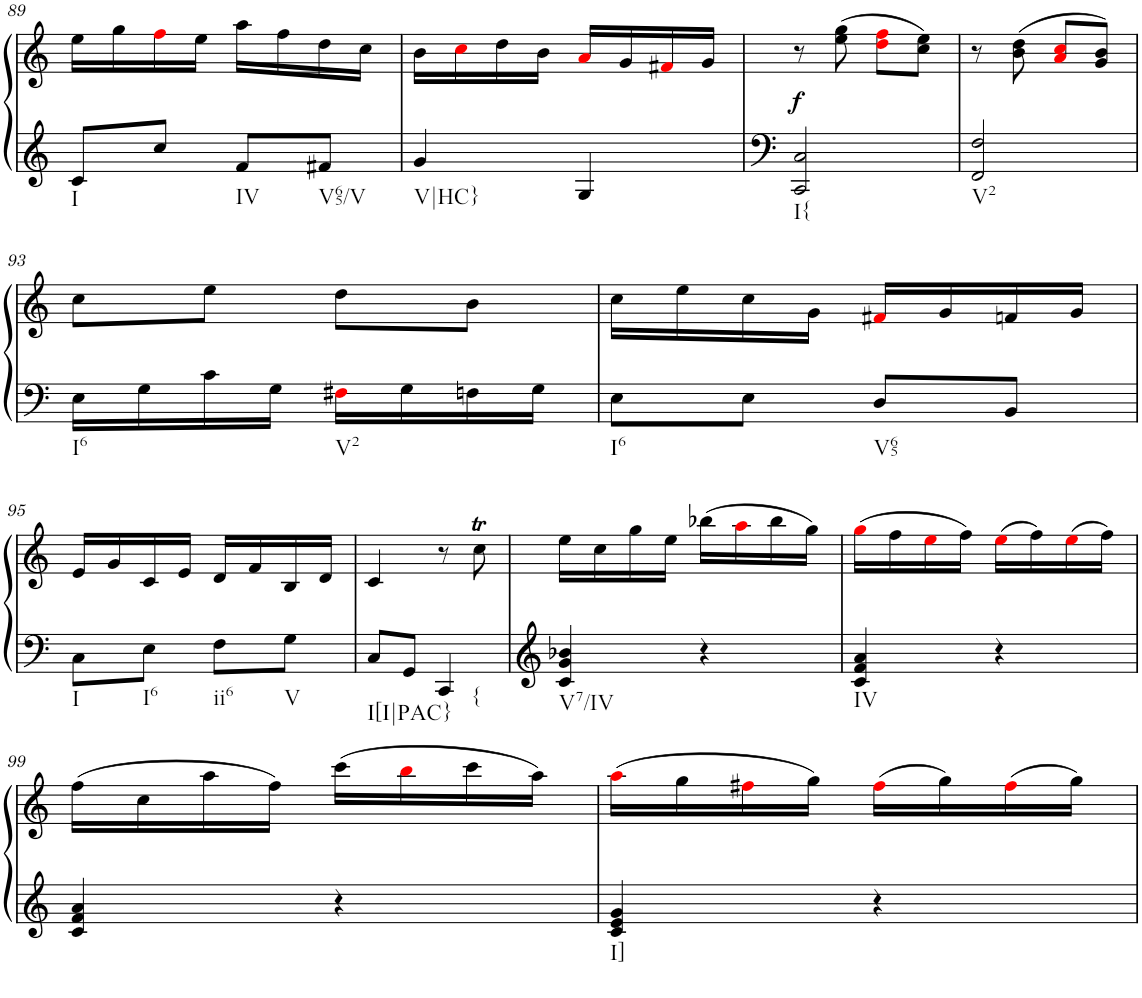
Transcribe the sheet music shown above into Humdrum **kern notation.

**kern	**kern	**dynam
*part1	*part1	*part1
*staff2	*staff1	*staff1/2
*I"Klavier linke Hand	*	*
!!LO:PB:g=z
*clefF4	*clefF4	*
*k[]	*k[]	*
*M2/4	*M2/4	*
=89	=89	=89
!LO:TX:b:t=I	!	!
8c/L	16ee\LL	.
.	16gg\	.
8cc/J	16ffi\	.
.	16ee\JJ	.
!LO:TX:b:t=IV	!	!
8f/L	16aa\LL	.
.	16ff\	.
!LO:TX:b:t=V65/V	!	!
8f#X/J	16dd\	.
.	16cc\JJ	.
=90	=90	=90
!LO:TX:b:t=V|HC}	!	!
4g/	16b\LL	.
.	16cci\	.
.	16dd\	.
.	16b\JJ	.
4G/	16ai/LL	.
.	16g/	.
.	16f#Xi/	.
.	16g/JJ	.
=91	=91	=91
!LO:TX:b:t=I{	!	!
!	!	!LO:DY:b
2CC/ 2C/	8r	f
.	(8ee\ 8gg\	.
.	8ddi\ 8ffi\L	.
.	8cc\ 8ee\J)	.
=92	=92	=92
!LO:TX:b:t=V2	!	!
2FF/ 2F/	8r	.
.	(8b\ 8dd\	.
.	8ai/ 8cci/L	.
.	8g/ 8b/J)	.
!!LO:LB:g=z
=93	=93	=93
!LO:TX:b:t=I6	!	!
16E\LL	8cc\L	.
16G\	.	.
16c\	8ee\J	.
16G\JJ	.	.
!LO:TX:b:t=V2	!	!
16F#Xi\LL	8dd\L	.
16G\	.	.
16Fn\	8b\J	.
16G\JJ	.	.
=94	=94	=94
!LO:TX:b:t=I6	!	!
8E\L	16cc\LL	.
.	16ee\	.
8E\J	16cc\	.
.	16g\JJ	.
!LO:TX:b:t=V65	!	!
8D/L	16f#Xi/LL	.
.	16g/	.
8BB/J	16fn/	.
.	16g/JJ	.
!!LO:LB:g=z
=95	=95	=95
!LO:TX:b:t=I	!	!
8C\L	16e/LL	.
.	16g/	.
!LO:TX:b:t=I6	!	!
8E\J	16c/	.
.	16e/JJ	.
!LO:TX:b:t=ii6	!	!
8F\L	16d/LL	.
.	16f/	.
!LO:TX:b:t=V	!	!
8G\J	16B/	.
.	16d/JJ	.
=96	=96	=96
!LO:TX:b:t=I[I|PAC}	!	!
8C/L	4c/	.
8GG/J	.	.
!LO:TX:b:t={	!	!
4CC/	8r	.
.	8ccT\	.
=97	=97	=97
!LO:TX:b:t=V7/IV	!	!
4c/ 4g/ 4b-X/	16ee\LL	.
.	16cc\	.
.	16gg\	.
.	16ee\JJ	.
4r	(16bb-X\LL	.
.	16aai\	.
.	16bb-\	.
.	16gg\JJ)	.
=98	=98	=98
!LO:TX:b:t=IV	!	!
4c/ 4f/ 4a/	(16ggi\LL	.
.	16ff\	.
.	16eei\	.
.	16ff\JJ)	.
4r	(16eei\LL	.
.	16ff\)	.
.	(16eei\	.
.	16ff\JJ)	.
!!LO:LB:g=z
=99	=99	=99
4c/ 4f/ 4a/	(16ff\LL	.
.	16cc\	.
.	16aa\	.
.	16ff\JJ)	.
4r	(16ccc\LL	.
.	16bbi\	.
.	16ccc\	.
.	16aa\JJ)	.
=100	=100	=100
!LO:TX:b:t=I]	!	!
4c/ 4e/ 4g/	(16aai\LL	.
.	16gg\	.
.	16ff#Xi\	.
.	16gg\JJ)	.
4r	(16ff#i\LL	.
.	16gg\)	.
.	(16ff#i\	.
.	16gg\JJ)	.
=	=	=
*-	*-	*-
